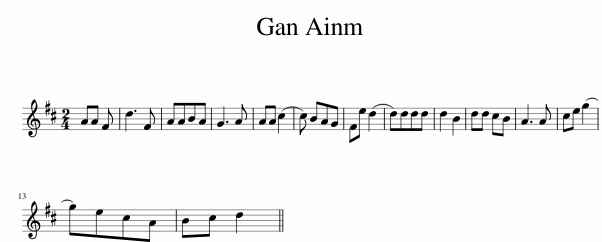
X:1
L:1/8
M:2/4
I:linebreak $
K:D
V:1 treble
V:1
 AA F | d3 F | AABA | G3 A | AA (c2 | %5
 c) BAG | Fe (d2 | d)ddd | d2 B2 | dd cB | %10
 A3 A | ce (g2 |$ g)ecA | Bc d2 || %14
